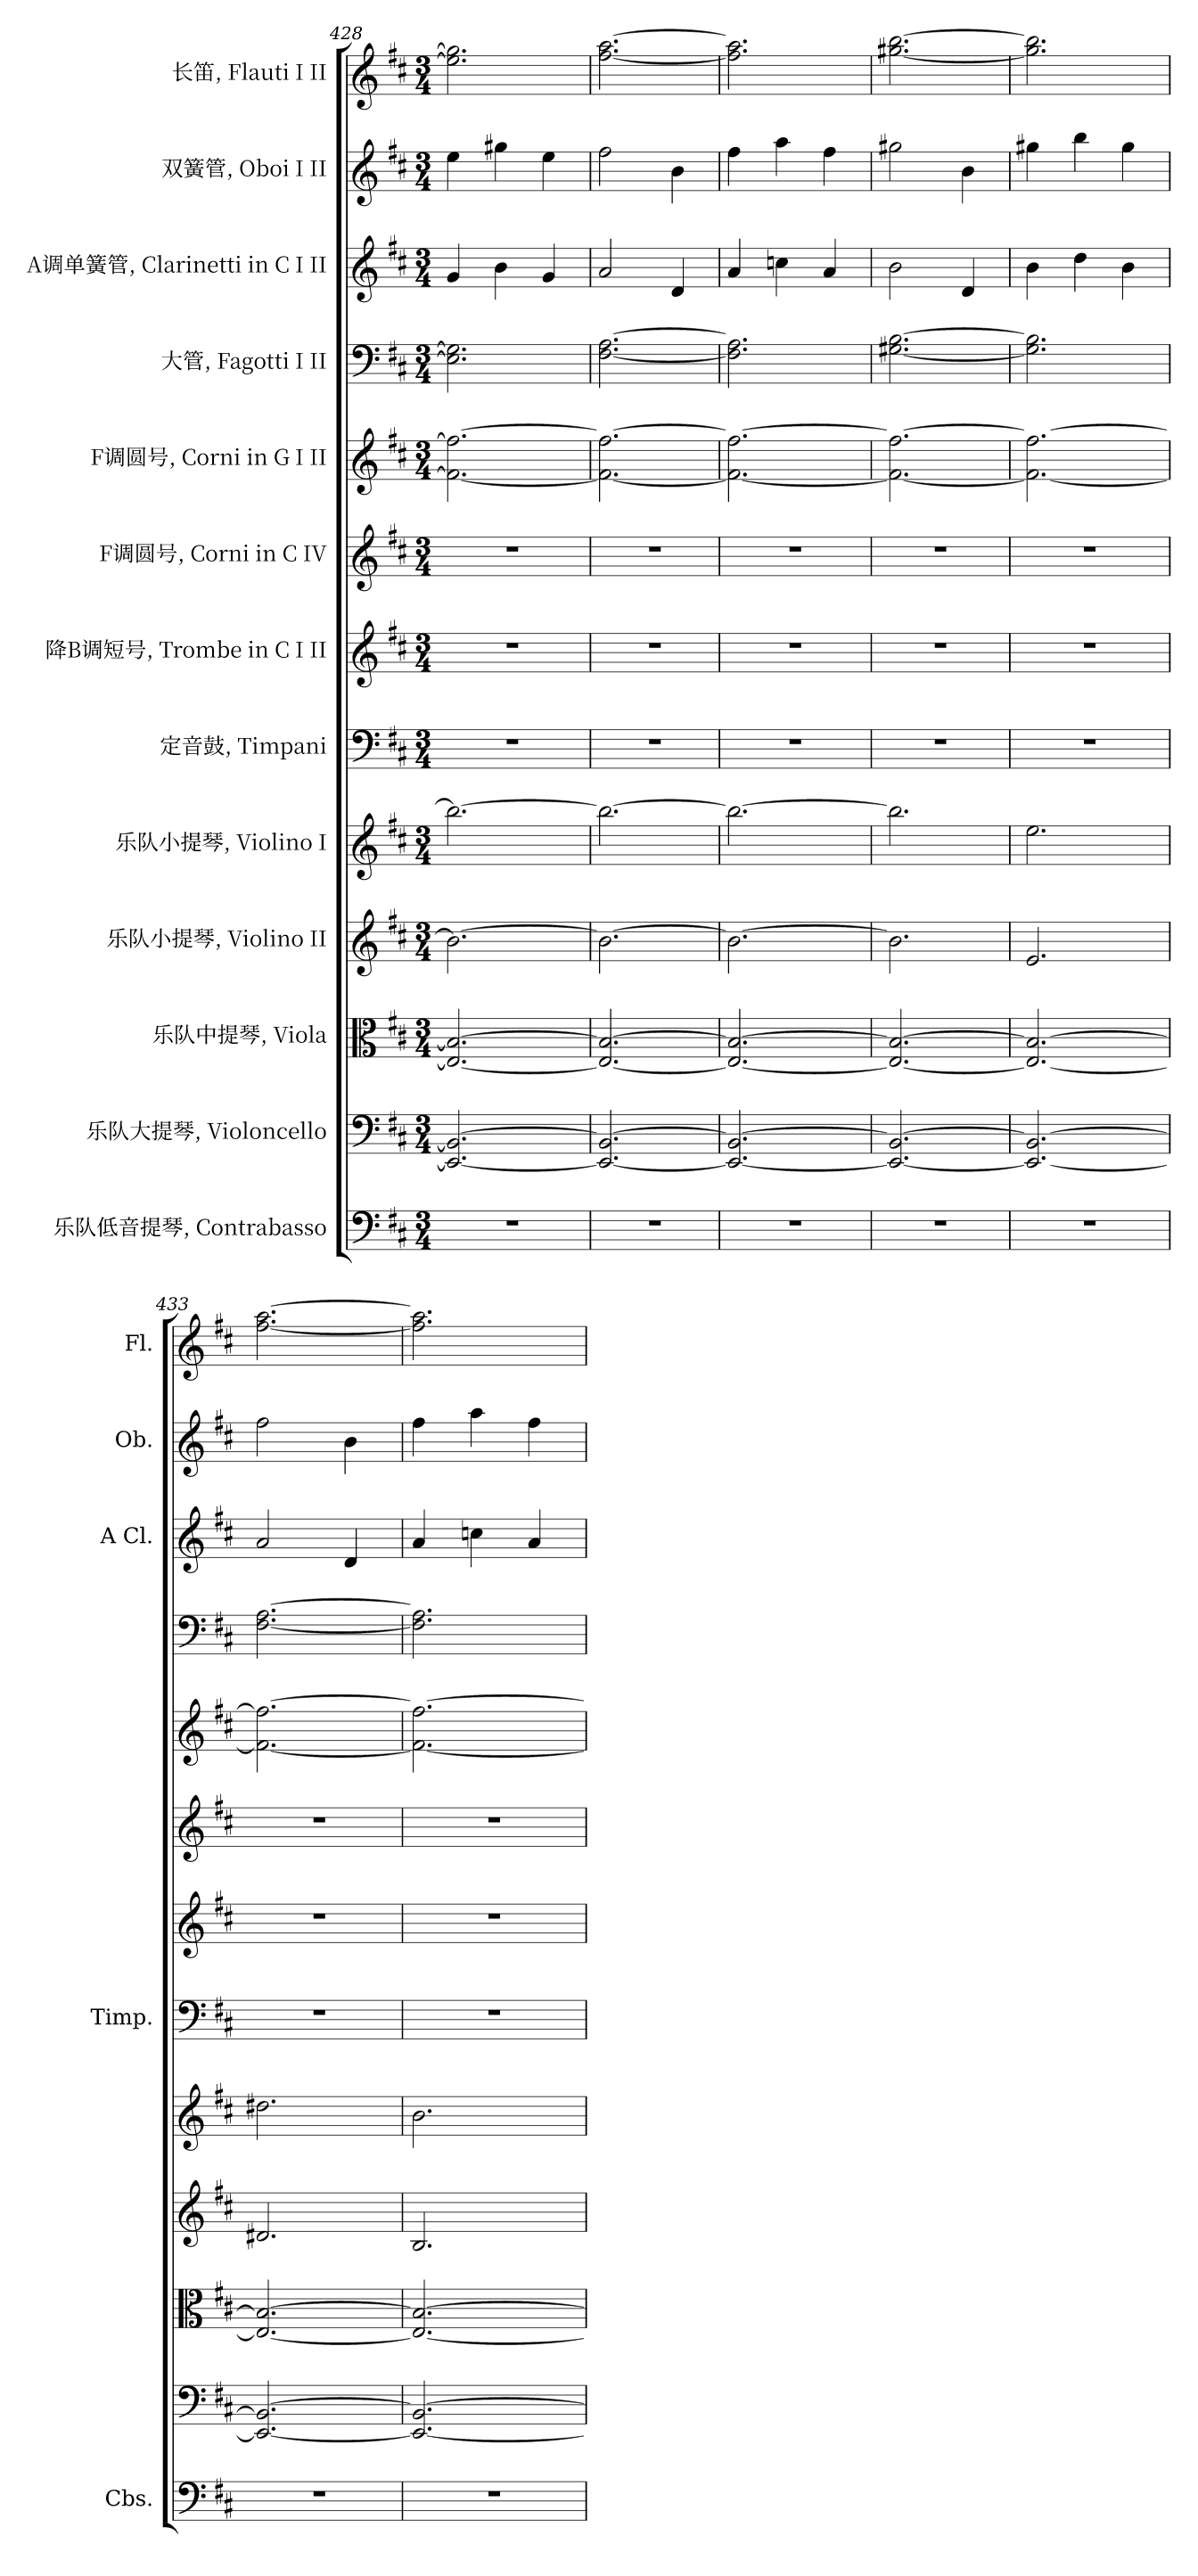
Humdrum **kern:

**kern	**kern	**kern	**kern	**kern	**kern	**kern	**kern	**kern	**kern	**kern	**kern	**kern
*part13	*part12	*part11	*part10	*part9	*part8	*part7	*part6	*part5	*part4	*part3	*part2	*part1
*staff13	*staff12	*staff11	*staff10	*staff9	*staff8	*staff7	*staff6	*staff5	*staff4	*staff3	*staff2	*staff1
*I"乐队低音提琴, Contrabasso	*I"乐队大提琴, Violoncello	*I"乐队中提琴, Viola	*I"乐队小提琴, Violino II	*I"乐队小提琴, Violino I	*I"定音鼓, Timpani	*I"降B调短号, Trombe in C I II	*I"F调圆号, Corni in C IV	*I"F调圆号, Corni in G I II	*I"大管, Fagotti I II	*I"A调单簧管, Clarinetti in C I II	*I"双簧管, Oboi I II	*I"长笛, Flauti I II
*I'Cbs.	*	*	*	*	*I'Timp.	*	*	*	*	*I'A Cl.	*I'Ob.	*I'Fl.
*clefF4	*clefF4	*clefC3	*clefG2	*clefG2	*clefF4	*clefG2	*clefG2	*clefG2	*clefF4	*clefG2	*clefG2	*clefG2
*ITrd7c12	*	*	*	*	*	*ITrd1c2	*ITrd4c7	*ITrd4c7	*	*ITrd2c3	*	*
*k[f#c#]	*k[f#c#]	*k[f#c#]	*k[f#c#]	*k[f#c#]	*k[f#c#]	*k[]	*k[f#]	*k[f#]	*k[f#c#]	*k[f#c#g#d#a#]	*k[f#c#]	*k[f#c#]
*M3/4	*M3/4	*M3/4	*M3/4	*M3/4	*M3/4	*M3/4	*M3/4	*M3/4	*M3/4	*M3/4	*M3/4	*M3/4
*MM328	*MM328	*MM328	*MM328	*MM328	*MM328	*MM328	*MM328	*MM328	*MM328	*MM328	*MM328	*MM328
=428	=428	=428	=428	=428	=428	=428	=428	=428	=428	=428	=428	=428
2.r	2.EE/_ 2.BB/_	2.E/_ 2.B/_	2.b\_	2.bb\_	2.r	2.r	2.r	2.B\_ 2.b\_	2.E\] 2.G#\]	4e/	4ee\	2.ee\] 2.gg#\]
.	.	.	.	.	.	.	.	.	.	4g#\	4gg#X\	.
.	.	.	.	.	.	.	.	.	.	4e/	4ee\	.
=429	=429	=429	=429	=429	=429	=429	=429	=429	=429	=429	=429	=429
*	*	*	*	*	*	*	*	*	*	*	*	*MM328
2.r	2.EE/_ 2.BB/_	2.E/_ 2.B/_	2.b\_	2.bb\_	2.r	2.r	2.r	2.B\_ 2.b\_	[2.F#\ [2.A\	2f#/	2ff#\	[2.ff#\ [2.aa\
.	.	.	.	.	.	.	.	.	.	4B/	4b\	.
=430	=430	=430	=430	=430	=430	=430	=430	=430	=430	=430	=430	=430
*	*	*	*	*	*	*	*	*	*	*	*	*MM328
2.r	2.EE/_ 2.BB/_	2.E/_ 2.B/_	2.b\_	2.bb\_	2.r	2.r	2.r	2.B\_ 2.b\_	2.F#\] 2.A\]	4f#/	4ff#\	2.ff#\] 2.aa\]
.	.	.	.	.	.	.	.	.	.	4an\	4aa\	.
.	.	.	.	.	.	.	.	.	.	4f#/	4ff#\	.
=431	=431	=431	=431	=431	=431	=431	=431	=431	=431	=431	=431	=431
*	*	*	*	*	*	*	*	*	*	*	*	*MM328
2.r	2.EE/_ 2.BB/_	2.E/_ 2.B/_	2.b\]	2.bb\]	2.r	2.r	2.r	2.B\_ 2.b\_	[2.G#X\ [2.B\	2g#\	2gg#X\	[2.gg#X\ [2.bb\
.	.	.	.	.	.	.	.	.	.	4B/	4b\	.
=432	=432	=432	=432	=432	=432	=432	=432	=432	=432	=432	=432	=432
*	*	*	*	*	*	*	*	*	*	*	*	*MM328
2.r	2.EE/_ 2.BB/_	2.E/_ 2.B/_	2.e/	2.ee\	2.r	2.r	2.r	2.B\_ 2.b\_	2.G#\] 2.B\]	4g#\	4gg#X\	2.gg#\] 2.bb\]
.	.	.	.	.	.	.	.	.	.	4b\	4bb\	.
.	.	.	.	.	.	.	.	.	.	4g#\	4gg#\	.
=433	=433	=433	=433	=433	=433	=433	=433	=433	=433	=433	=433	=433
*	*	*	*	*	*	*	*	*	*	*	*	*MM328
2.r	2.EE/_ 2.BB/_	2.E/_ 2.B/_	2.d#X/	2.dd#X\	2.r	2.r	2.r	2.B\_ 2.b\_	[2.F#\ [2.A\	2f#/	2ff#\	[2.ff#\ [2.aa\
.	.	.	.	.	.	.	.	.	.	4B/	4b\	.
=434	=434	=434	=434	=434	=434	=434	=434	=434	=434	=434	=434	=434
*	*	*	*	*	*	*	*	*	*	*	*	*MM328
2.r	2.EE/_ 2.BB/_	2.E/_ 2.B/_	2.B/	2.b\	2.r	2.r	2.r	2.B\_ 2.b\_	2.F#\] 2.A\]	4f#/	4ff#\	2.ff#\] 2.aa\]
.	.	.	.	.	.	.	.	.	.	4an\	4aa\	.
.	.	.	.	.	.	.	.	.	.	4f#/	4ff#\	.
=	=	=	=	=	=	=	=	=	=	=	=	=
*-	*-	*-	*-	*-	*-	*-	*-	*-	*-	*-	*-	*-
